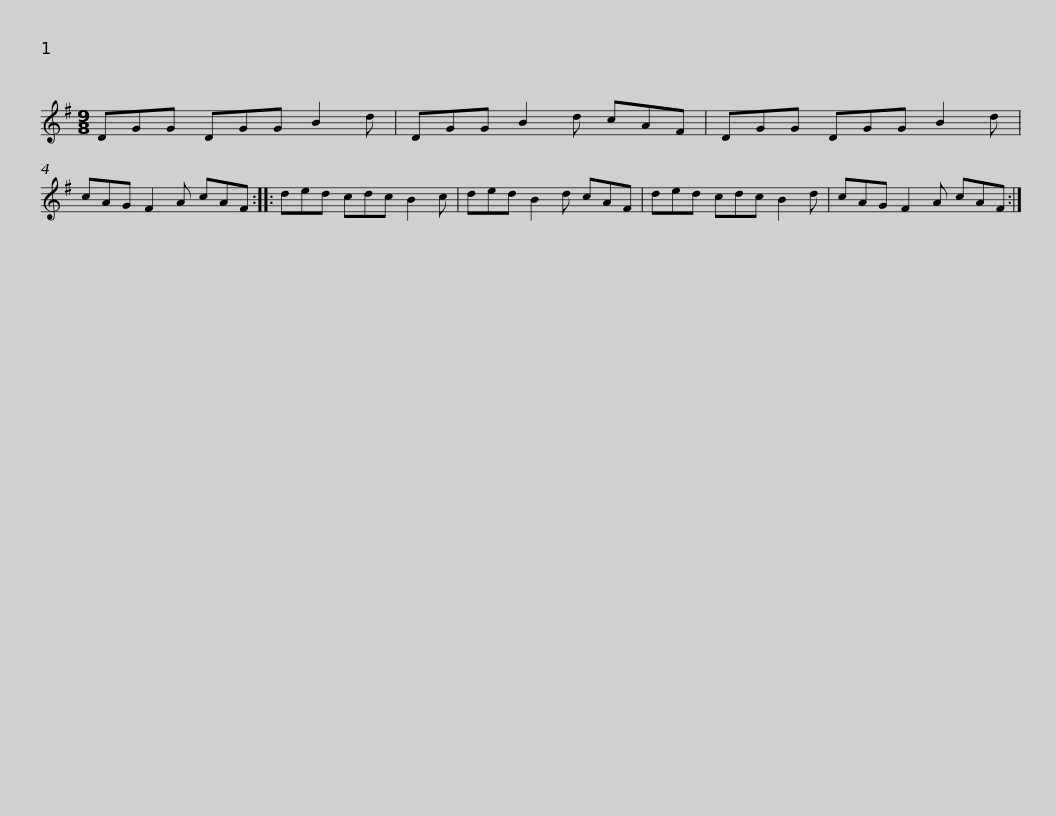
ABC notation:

X:1
L:1/8
M:9/8
I:linebreak $
K:G
V:1 treble
V:1
 DGG DGG B2 d | DGG B2 d cAF | DGG DGG B2 d | cAG F2 A cAF :: ded cdc B2 c |$ %5
 ded B2 d cAF | ded cdc B2 d | cAG F2 A cAF :| %8
